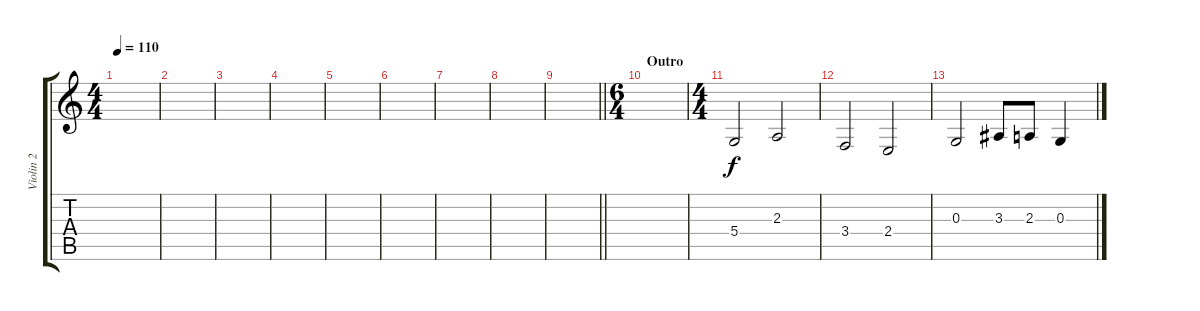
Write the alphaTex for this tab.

\track ("Violin 2" "Violin 2") {instrument violin}
\staff {score tabs}
\tuning (E4 B3 G3 D3 A2 E2) {hide}
\ts (4 4)
\tempo 110
\clef g2
\ks c
|
|
|
|
|
|
|
|
\barLineRight lightlight
|
\ts (6 4)
\section ("" "Outro")
|
\ts (4 4)
5.4.2{volume 11} 2.3.2 |
3.4.2 2.4.2 |
0.3.2 3.3.8 2.3.8 0.3.4
